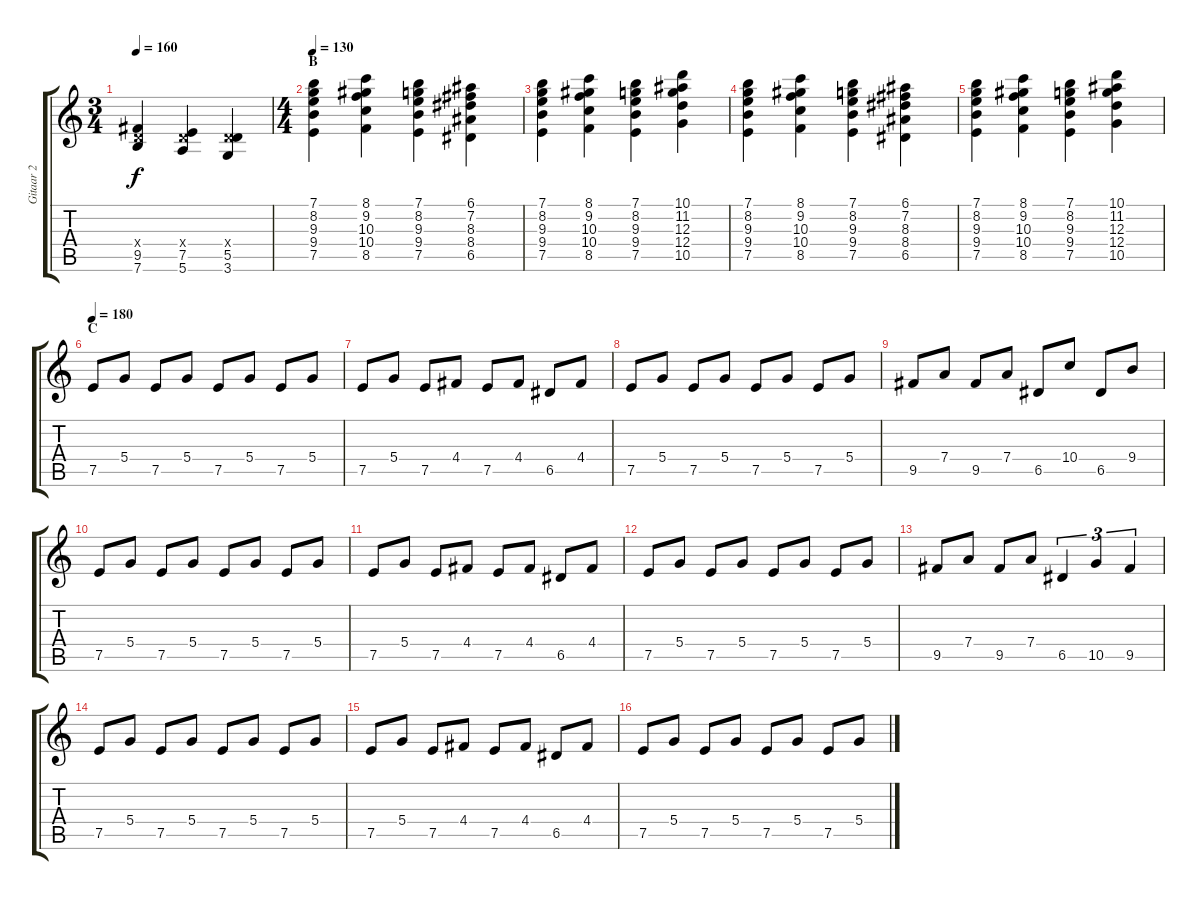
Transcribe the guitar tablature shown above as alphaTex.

\track ("Gitaar 2" "Gitaar 2") {instrument overdrivenguitar}
\staff {score tabs}
\tuning (E4 B3 G3 D3 A2 E2) {hide}
\ts (3 4)
\tempo 160
\clef g2
\ks c
(0.4{x} 9.5 7.6).4{dy f} (0.4{x} 7.5 5.6).4 (0.4{x} 5.5 3.6).4 |
\ts (4 4)
\section ("" "B")
\tempo 130
(7.1 8.2 9.3 9.4 7.5).4{volume 9} (8.1 9.2 10.3 10.4 8.5).4 (7.1 8.2 9.3 9.4 7.5).4 (6.1 7.2 8.3 8.4 6.5).4 |
(7.1 8.2 9.3 9.4 7.5).4 (8.1 9.2 10.3 10.4 8.5).4 (7.1 8.2 9.3 9.4 7.5).4 (10.1 11.2 12.3 12.4 10.5).4 |
(7.1 8.2 9.3 9.4 7.5).4 (8.1 9.2 10.3 10.4 8.5).4 (7.1 8.2 9.3 9.4 7.5).4 (6.1 7.2 8.3 8.4 6.5).4 |
(7.1 8.2 9.3 9.4 7.5).4 (8.1 9.2 10.3 10.4 8.5).4 (7.1 8.2 9.3 9.4 7.5).4 (10.1 11.2 12.3 12.4 10.5).4 |
\section ("" "C")
\tempo 180
7.5.8{volume 16} 5.4.8 7.5.8 5.4.8 7.5.8 5.4.8 7.5.8 5.4.8 |
7.5.8 5.4.8 7.5.8 4.4.8 7.5.8 4.4.8 6.5.8 4.4.8 |
7.5.8 5.4.8 7.5.8 5.4.8 7.5.8 5.4.8 7.5.8 5.4.8 |
9.5.8 7.4.8 9.5.8 7.4.8 6.5.8 10.4.8 6.5.8 9.4.8 |
7.5.8 5.4.8 7.5.8 5.4.8 7.5.8 5.4.8 7.5.8 5.4.8 |
7.5.8 5.4.8 7.5.8 4.4.8 7.5.8 4.4.8 6.5.8 4.4.8 |
7.5.8 5.4.8 7.5.8 5.4.8 7.5.8 5.4.8 7.5.8 5.4.8 |
9.5.8 7.4.8 9.5.8 7.4.8 6.5.4{tu (3 2)} 10.5.4{tu (3 2)} 9.5.4{tu (3 2)} |
7.5.8 5.4.8 7.5.8 5.4.8 7.5.8 5.4.8 7.5.8 5.4.8 |
7.5.8 5.4.8 7.5.8 4.4.8 7.5.8 4.4.8 6.5.8 4.4.8 |
7.5.8 5.4.8 7.5.8 5.4.8 7.5.8 5.4.8 7.5.8 5.4.8
